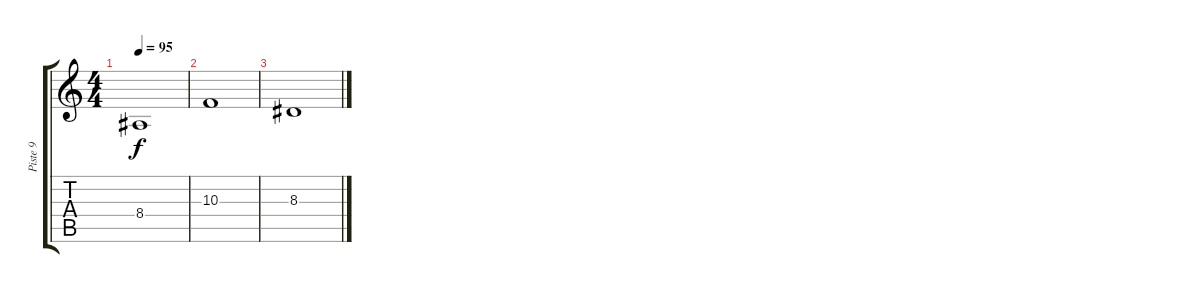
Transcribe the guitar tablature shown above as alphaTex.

\track ("Piste 9" "Piste 9") {instrument choiraahs}
\staff {score tabs}
\tuning (E4 B3 G3 D3 A2 E2) {hide}
\ts (4 4)
\tempo 95
\clef g2
\ks c
8.4.1{dy f} |
10.3.1 |
8.3.1
